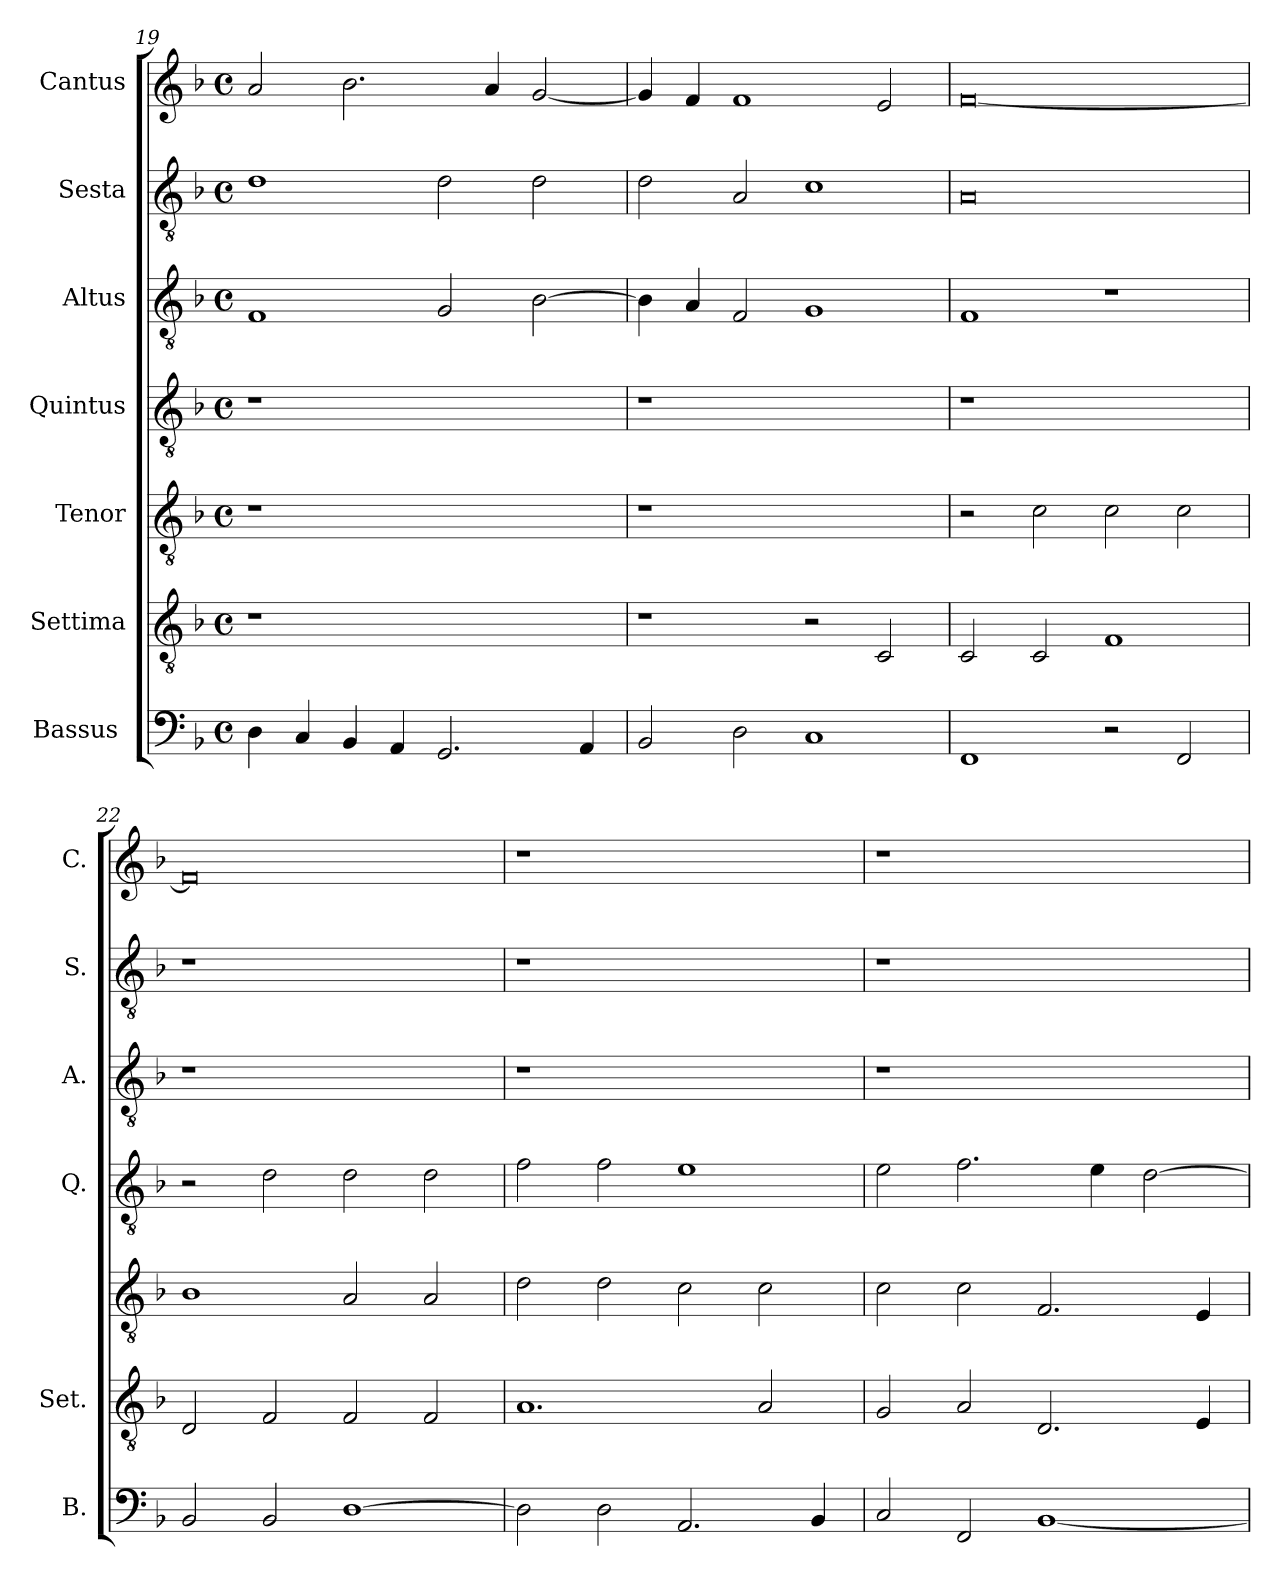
**kern	**kern	**kern	**kern	**kern	**kern	**kern
*part7	*part6	*part5	*part4	*part3	*part2	*part1
*staff7	*staff6	*staff5	*staff4	*staff3	*staff2	*staff1
*I"Bassus 	*I"Settima	*I"Tenor	*I"Quintus	*I"Altus	*I"Sesta	*I"Cantus
*I'B.	*I'Set.	*	*I'Q.	*I'A.	*I'S.	*I'C.
*clefF4	*clefGv2	*clefGv2	*clefGv2	*clefGv2	*clefGv2	*clefG2
*k[b-]	*k[b-]	*k[b-]	*k[b-]	*k[b-]	*k[b-]	*k[b-]
*F:	*F:	*F:	*F:	*F:	*F:	*F:
*M4/4	*M4/4	*M4/4	*M4/4	*M4/4	*M4/4	*M4/4
*met(c)	*met(c)	*met(c)	*met(c)	*met(c)	*met(c)	*met(c)
=19	=19	=19	=19	=19	=19	=19
4D\	1r	1r	1r	1F	1d	2a/
4C/	.	.	.	.	.	.
4BB-/	.	.	.	.	.	2.b-\
4AA/	.	.	.	.	.	.
2.GG/	1ryy	1ryy	1ryy	2G/	2d\	.
.	.	.	.	.	.	4a/
.	.	.	.	[2B-\	2d\	[2g/
4AA/	.	.	.	.	.	.
=20	=20	=20	=20	=20	=20	=20
2BB-/	1r	1r	1r	4B-\]	2d\	4g/]
.	.	.	.	4A/	.	4f/
2D\	.	.	.	2F/	2A/	1f
1C	2r	1ryy	1ryy	1G	1c	.
.	2C/	.	.	.	.	2e/
=21	=21	=21	=21	=21	=21	=21
1FF	2C/	2r	1r	1F	0A	[0f
.	2C/	2c\	.	.	.	.
2r	1F	2c\	1ryy	1r	.	.
2FF/	.	2c\	.	.	.	.
!!LO:LB:g=z
=22	=22	=22	=22	=22	=22	=22
2BB-/	2D/	1B-	2r	1r	1r	0f]
2BB-/	2F/	.	2d\	.	.	.
[1D	2F/	2A/	2d\	1ryy	1ryy	.
.	2F/	2A/	2d\	.	.	.
=23	=23	=23	=23	=23	=23	=23
2D\]	1.A	2d\	2f\	1r	1r	1r
2D\	.	2d\	2f\	.	.	.
2.AA/	.	2c\	1e	1ryy	1ryy	1ryy
.	2A/	2c\	.	.	.	.
4BB-/	.	.	.	.	.	.
=24	=24	=24	=24	=24	=24	=24
2C/	2G/	2c\	2e\	1r	1r	1r
2FF/	2A/	2c\	2.f\	.	.	.
[1BB-	2.D/	2.F/	.	1ryy	1ryy	1ryy
.	.	.	4e\	.	.	.
.	.	.	[2d\	.	.	.
.	4E/	4E/	.	.	.	.
=	=	=	=	=	=	=
*-	*-	*-	*-	*-	*-	*-
